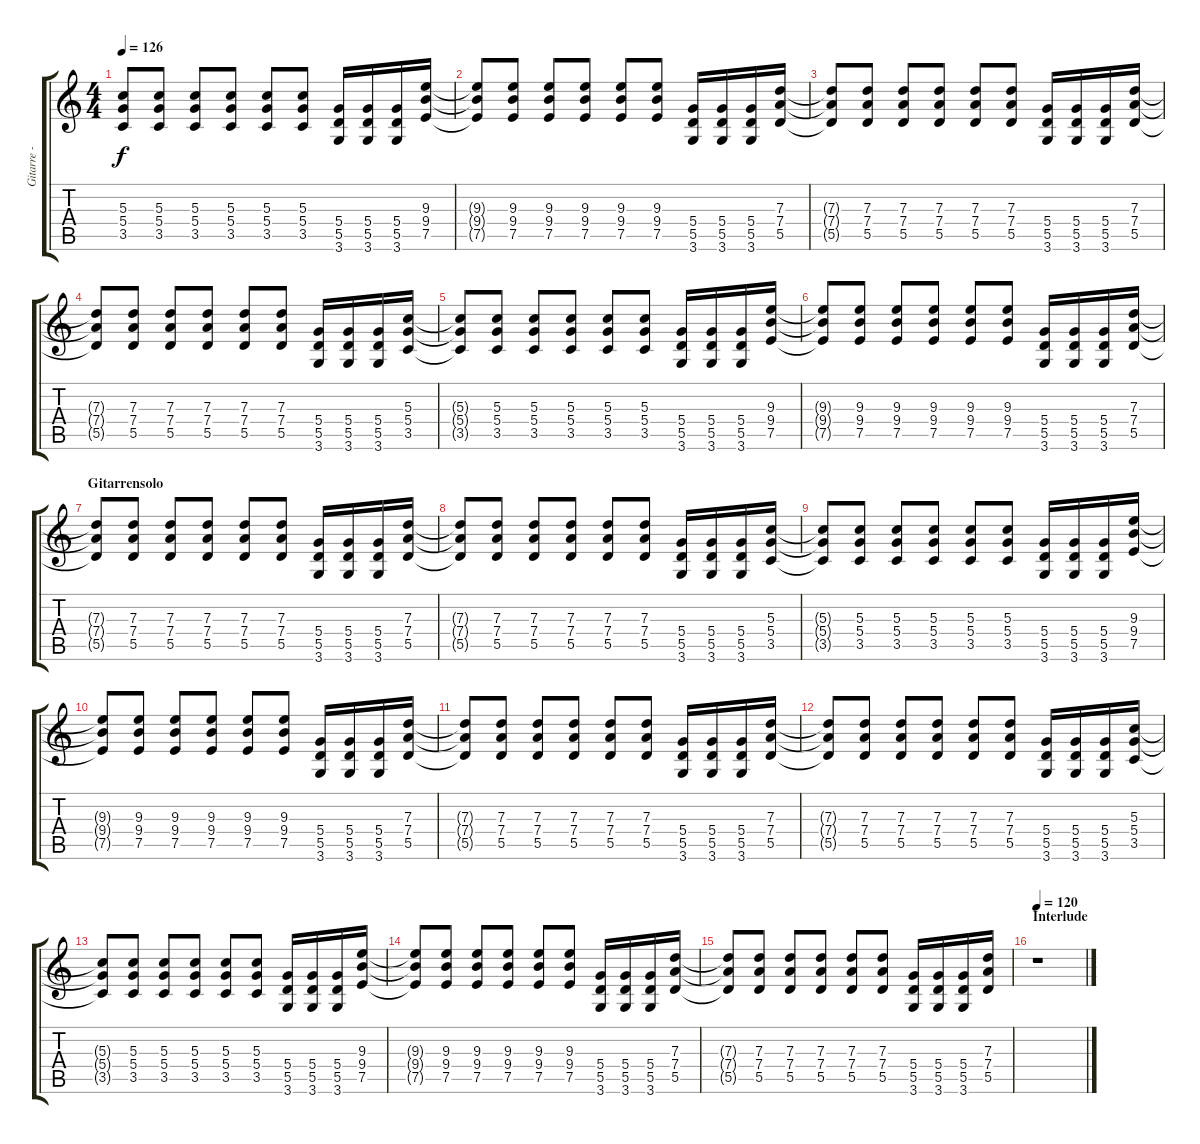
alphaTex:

\track ("Gitarre - Farin" "Gitarre - ") {instrument distortionguitar}
\staff {score tabs}
\tuning (E4 B3 G3 D3 A2 E2) {hide}
\ts (4 4)
\tempo 126
\clef g2
\ks c
(5.3{t} 5.4{t} 3.5{t}).8{dy f} (5.3 5.4 3.5).8 (5.3 5.4 3.5).8 (5.3 5.4 3.5).8 (5.3 5.4 3.5).8 (5.3 5.4 3.5).8 (5.4 5.5 3.6).16 (5.4 5.5 3.6).16 (5.4 5.5 3.6).16 (9.3 9.4 7.5).16 |
(9.3{t} 9.4{t} 7.5{t}).8 (9.3 9.4 7.5).8 (9.3 9.4 7.5).8 (9.3 9.4 7.5).8 (9.3 9.4 7.5).8 (9.3 9.4 7.5).8 (5.4 5.5 3.6).16 (5.4 5.5 3.6).16 (5.4 5.5 3.6).16 (7.3 7.4 5.5).16 |
(7.3{t} 7.4{t} 5.5{t}).8 (7.3 7.4 5.5).8 (7.3 7.4 5.5).8 (7.3 7.4 5.5).8 (7.3 7.4 5.5).8 (7.3 7.4 5.5).8 (5.4 5.5 3.6).16 (5.4 5.5 3.6).16 (5.4 5.5 3.6).16 (7.3 7.4 5.5).16 |
(7.3{t} 7.4{t} 5.5{t}).8 (7.3 7.4 5.5).8 (7.3 7.4 5.5).8 (7.3 7.4 5.5).8 (7.3 7.4 5.5).8 (7.3 7.4 5.5).8 (5.4 5.5 3.6).16 (5.4 5.5 3.6).16 (5.4 5.5 3.6).16 (5.3 5.4 3.5).16 |
(5.3{t} 5.4{t} 3.5{t}).8 (5.3 5.4 3.5).8 (5.3 5.4 3.5).8 (5.3 5.4 3.5).8 (5.3 5.4 3.5).8 (5.3 5.4 3.5).8 (5.4 5.5 3.6).16 (5.4 5.5 3.6).16 (5.4 5.5 3.6).16 (9.3 9.4 7.5).16 |
(9.3{t} 9.4{t} 7.5{t}).8 (9.3 9.4 7.5).8 (9.3 9.4 7.5).8 (9.3 9.4 7.5).8 (9.3 9.4 7.5).8 (9.3 9.4 7.5).8 (5.4 5.5 3.6).16 (5.4 5.5 3.6).16 (5.4 5.5 3.6).16 (7.3 7.4 5.5).16 |
\section ("" "Gitarrensolo")
(7.3{t} 7.4{t} 5.5{t}).8 (7.3 7.4 5.5).8 (7.3 7.4 5.5).8 (7.3 7.4 5.5).8 (7.3 7.4 5.5).8 (7.3 7.4 5.5).8 (5.4 5.5 3.6).16 (5.4 5.5 3.6).16 (5.4 5.5 3.6).16 (7.3 7.4 5.5).16 |
(7.3{t} 7.4{t} 5.5{t}).8 (7.3 7.4 5.5).8 (7.3 7.4 5.5).8 (7.3 7.4 5.5).8 (7.3 7.4 5.5).8 (7.3 7.4 5.5).8 (5.4 5.5 3.6).16 (5.4 5.5 3.6).16 (5.4 5.5 3.6).16 (5.3 5.4 3.5).16 |
(5.3{t} 5.4{t} 3.5{t}).8 (5.3 5.4 3.5).8 (5.3 5.4 3.5).8 (5.3 5.4 3.5).8 (5.3 5.4 3.5).8 (5.3 5.4 3.5).8 (5.4 5.5 3.6).16 (5.4 5.5 3.6).16 (5.4 5.5 3.6).16 (9.3 9.4 7.5).16 |
(9.3{t} 9.4{t} 7.5{t}).8 (9.3 9.4 7.5).8 (9.3 9.4 7.5).8 (9.3 9.4 7.5).8 (9.3 9.4 7.5).8 (9.3 9.4 7.5).8 (5.4 5.5 3.6).16 (5.4 5.5 3.6).16 (5.4 5.5 3.6).16 (7.3 7.4 5.5).16 |
(7.3{t} 7.4{t} 5.5{t}).8 (7.3 7.4 5.5).8 (7.3 7.4 5.5).8 (7.3 7.4 5.5).8 (7.3 7.4 5.5).8 (7.3 7.4 5.5).8 (5.4 5.5 3.6).16 (5.4 5.5 3.6).16 (5.4 5.5 3.6).16 (7.3 7.4 5.5).16 |
(7.3{t} 7.4{t} 5.5{t}).8 (7.3 7.4 5.5).8 (7.3 7.4 5.5).8 (7.3 7.4 5.5).8 (7.3 7.4 5.5).8 (7.3 7.4 5.5).8 (5.4 5.5 3.6).16 (5.4 5.5 3.6).16 (5.4 5.5 3.6).16 (5.3 5.4 3.5).16 |
(5.3{t} 5.4{t} 3.5{t}).8 (5.3 5.4 3.5).8 (5.3 5.4 3.5).8 (5.3 5.4 3.5).8 (5.3 5.4 3.5).8 (5.3 5.4 3.5).8 (5.4 5.5 3.6).16 (5.4 5.5 3.6).16 (5.4 5.5 3.6).16 (9.3 9.4 7.5).16 |
(9.3{t} 9.4{t} 7.5{t}).8 (9.3 9.4 7.5).8 (9.3 9.4 7.5).8 (9.3 9.4 7.5).8 (9.3 9.4 7.5).8 (9.3 9.4 7.5).8 (5.4 5.5 3.6).16 (5.4 5.5 3.6).16 (5.4 5.5 3.6).16 (7.3 7.4 5.5).16 |
(7.3{t} 7.4{t} 5.5{t}).8 (7.3 7.4 5.5).8 (7.3 7.4 5.5).8 (7.3 7.4 5.5).8 (7.3 7.4 5.5).8 (7.3 7.4 5.5).8 (5.4 5.5 3.6).16 (5.4 5.5 3.6).16 (5.4 5.5 3.6).16 (7.3 7.4 5.5).16 |
\section ("" "Interlude")
\tempo 120
r.1
